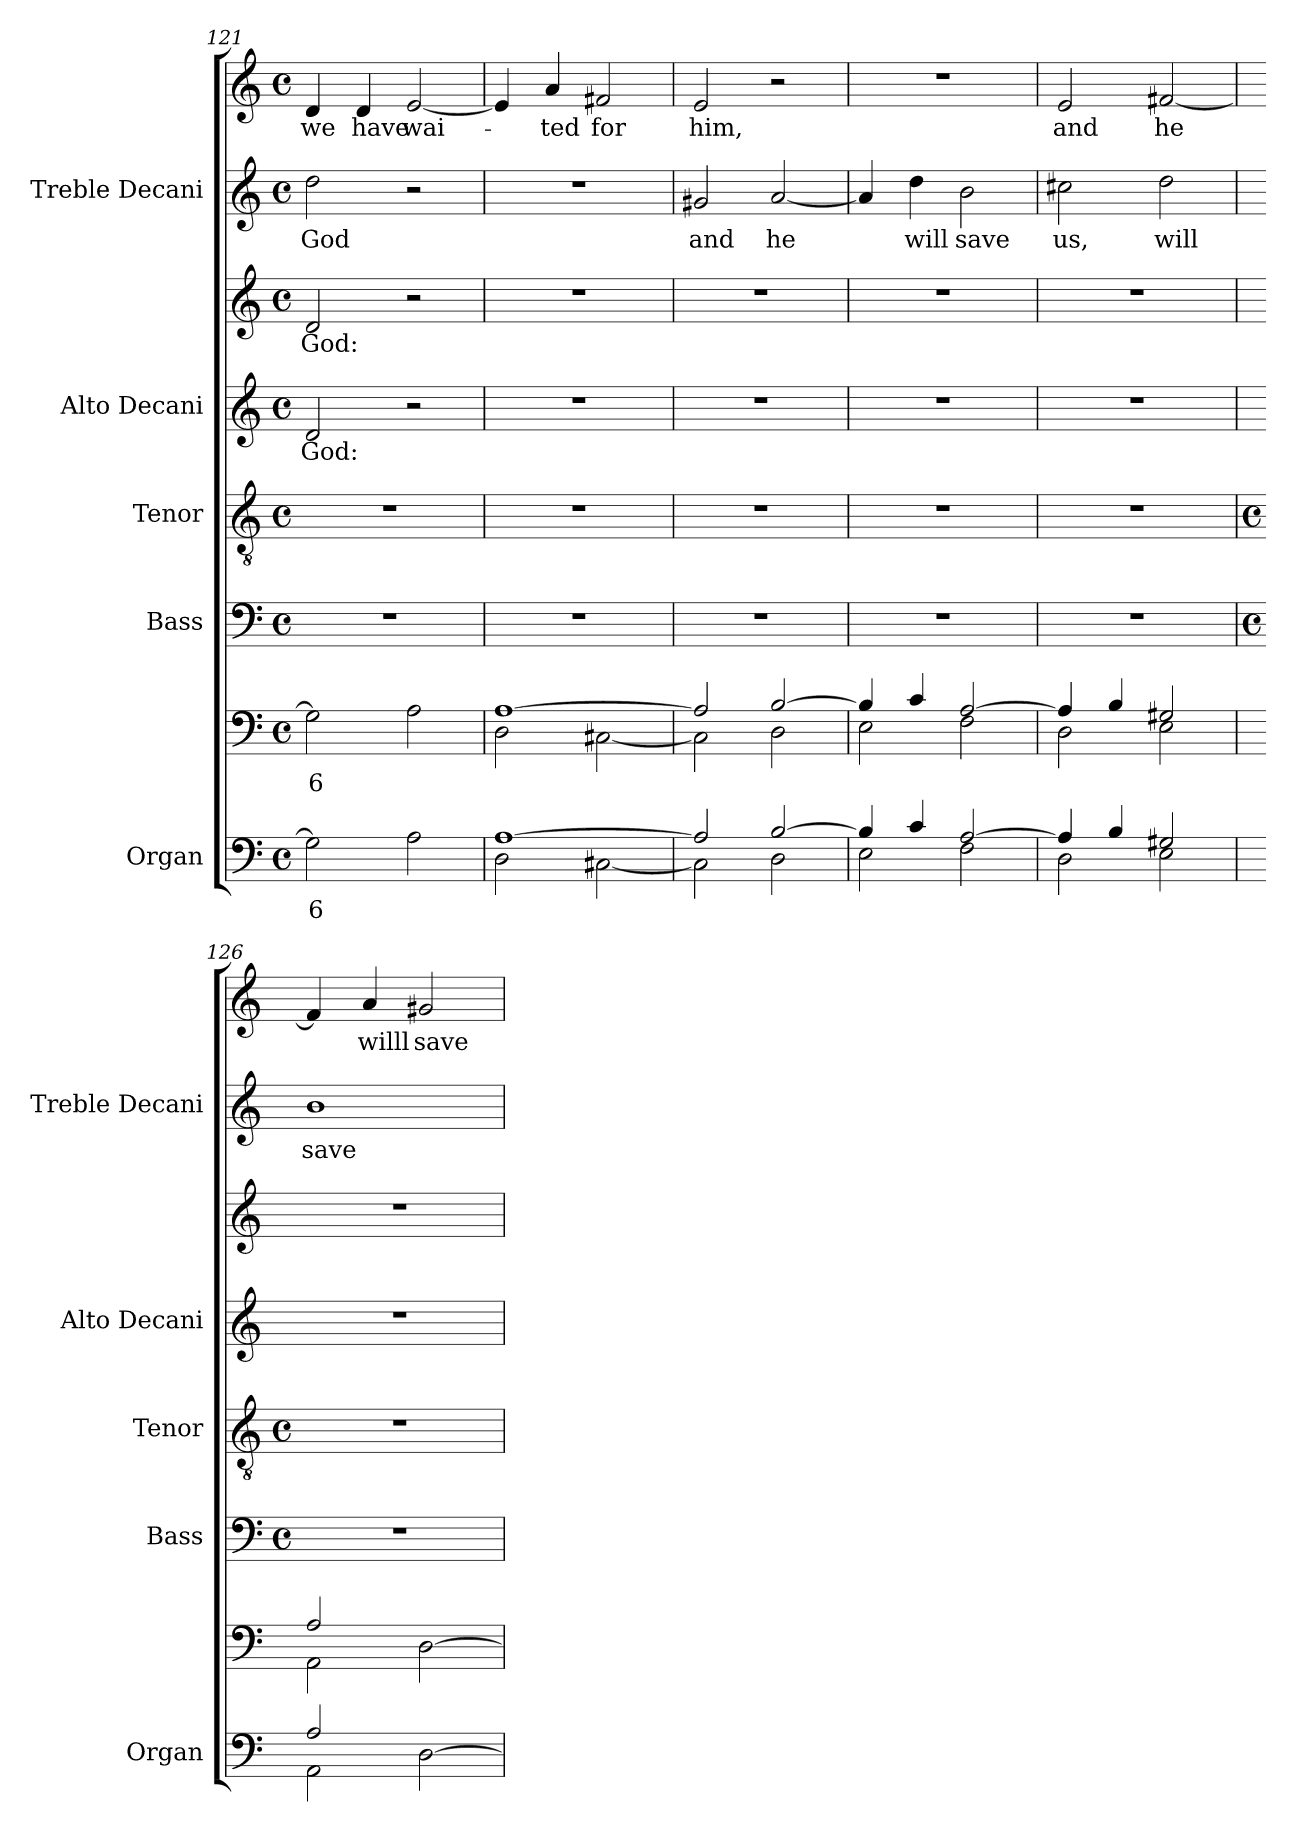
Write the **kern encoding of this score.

**kern	**text	**kern	**text	**kern	**kern	**kern	**text	**kern	**text	**kern	**text	**kern	**text
*part5	*part5	*part5	*part5	*part4	*part3	*part2	*part2	*part2	*part2	*part1	*part1	*part1	*part1
*staff8	*staff8	*staff7	*staff7	*staff6	*staff5	*staff4	*staff4	*staff3	*staff3	*staff2	*staff2	*staff1	*staff1
*I"Organ	*	*	*	*I"Bass	*I"Tenor	*I"Alto Decani	*	*	*	*I"Treble Decani	*	*	*
*I'Organ	*	*	*	*I'Bass	*I'Tenor	*I'Alto Decani	*	*	*	*I'Treble Decani	*	*	*
*clefF4	*	*clefF4	*	*clefF4	*clefGv2	*clefG2	*	*clefG2	*	*clefG2	*	*clefG2	*
*k[]	*	*k[]	*	*k[]	*k[]	*k[]	*	*k[]	*	*k[]	*	*k[]	*
*C:	*	*C:	*	*C:	*C:	*C:	*	*C:	*	*C:	*	*C:	*
*M4/4	*	*M4/4	*	*M4/4	*M4/4	*M4/4	*	*M4/4	*	*M4/4	*	*M4/4	*
*met(c)	*	*met(c)	*	*met(c)	*met(c)	*met(c)	*	*met(c)	*	*met(c)	*	*met(c)	*
=121	=121	=121	=121	=121	=121	=121	=121	=121	=121	=121	=121	=121	=121
*^	*	*	*	*	*	*	*	*	*	*	*	*	*
!	!	!LO:LY:b	!	!LO:LY:b	!	!	!	!LO:LY:b	!	!LO:LY:b	!	!LO:LY:b	!	!LO:LY:b
*	*	*	*^	*	*	*	*	*	*	*	*	*	*	*
1ryy	2G]	6	1ryy	2G]	6	1r	1r	2d	God:	2d	God:	2dd	God	4d	we
!	!	!	!	!	!	!	!	!	!	!	!	!	!	!	!LO:LY:b
.	.	.	.	.	.	.	.	.	.	.	.	.	.	4d	have
!	!	!	!	!	!	!	!	!	!	!	!	!	!	!	!LO:LY:b
.	2A	.	.	2A	.	.	.	2r	.	2r	.	2r	.	[2e	wai-
=122	=122	=122	=122	=122	=122	=122	=122	=122	=122	=122	=122	=122	=122	=122	=122
[1A	2D	.	[1A	2D	.	1r	1r	1r	.	1r	.	1r	.	4e]	.
!	!	!	!	!	!	!	!	!	!	!	!	!	!	!	!LO:LY:b
.	.	.	.	.	.	.	.	.	.	.	.	.	.	4a	ted
!	!	!	!	!	!	!	!	!	!	!	!	!	!	!	!LO:LY:b
.	[2C#X\	.	.	[2C#X\	.	.	.	.	.	.	.	.	.	2f#X	for
=123	=123	=123	=123	=123	=123	=123	=123	=123	=123	=123	=123	=123	=123	=123	=123
!	!	!	!	!	!	!	!	!	!	!	!	!	!LO:LY:b	!	!LO:LY:b
2A]	2C#\]	.	2A]	2C#\]	.	1r	1r	1r	.	1r	.	2g#X	and	2e	him,
!	!	!	!	!	!	!	!	!	!	!	!	!	!LO:LY:b	!	!
[2B/	2D	.	[2B/	2D	.	.	.	.	.	.	.	[2a	he	2r	.
=124	=124	=124	=124	=124	=124	=124	=124	=124	=124	=124	=124	=124	=124	=124	=124
4B/]	2E	.	4B/]	2E	.	1r	1r	1r	.	1r	.	4a]	.	1r	.
!	!	!	!	!	!	!	!	!	!	!	!	!	!LO:LY:b	!	!
4c/	.	.	4c/	.	.	.	.	.	.	.	.	4dd	will	.	.
!	!	!	!	!	!	!	!	!	!	!	!	!	!LO:LY:b	!	!
[2A/	2F	.	[2A/	2F	.	.	.	.	.	.	.	2b	save	.	.
=125	=125	=125	=125	=125	=125	=125	=125	=125	=125	=125	=125	=125	=125	=125	=125
!	!	!	!	!	!	!	!	!	!	!	!	!	!LO:LY:b	!	!LO:LY:b
4A/]	2D	.	4A/]	2D	.	1r	1r	1r	.	1r	.	2cc#X	us,	2e	and
4B/	.	.	4B/	.	.	.	.	.	.	.	.	.	.	.	.
!	!	!	!	!	!	!	!	!	!	!	!	!	!LO:LY:b	!	!LO:LY:b
2G#X/	2E	.	2G#X/	2E	.	.	.	.	.	.	.	2dd	will	[2f#X	he
!!LO:LB:g=z
=126	=126	=126	=126	=126	=126	=126	=126	=126	=126	=126	=126	=126	=126	=126	=126
*	*	*	*	*	*	*M4/4	*M4/4	*	*	*	*	*	*	*	*
*	*	*	*	*	*	*met(c)	*met(c)	*	*	*	*	*	*	*	*
!	!	!	!	!	!	!	!	!	!	!	!	!	!LO:LY:b	!	!
2A/	2AA\	.	2A/	2AA\	.	1r	1r	1r	.	1r	.	1b	save	4f#]	.
!	!	!	!	!	!	!	!	!	!	!	!	!	!	!	!LO:LY:b
.	.	.	.	.	.	.	.	.	.	.	.	.	.	4a	willl
!	!	!	!	!	!	!	!	!	!	!	!	!	!	!	!LO:LY:b
2ryy	[2D	.	2ryy	[2D	.	.	.	.	.	.	.	.	.	2g#X	save
*v	*v	*	*	*	*	*	*	*	*	*	*	*	*	*	*
*	*	*v	*v	*	*	*	*	*	*	*	*	*	*	*
=	=	=	=	=	=	=	=	=	=	=	=	=	=
*-	*-	*-	*-	*-	*-	*-	*-	*-	*-	*-	*-	*-	*-
